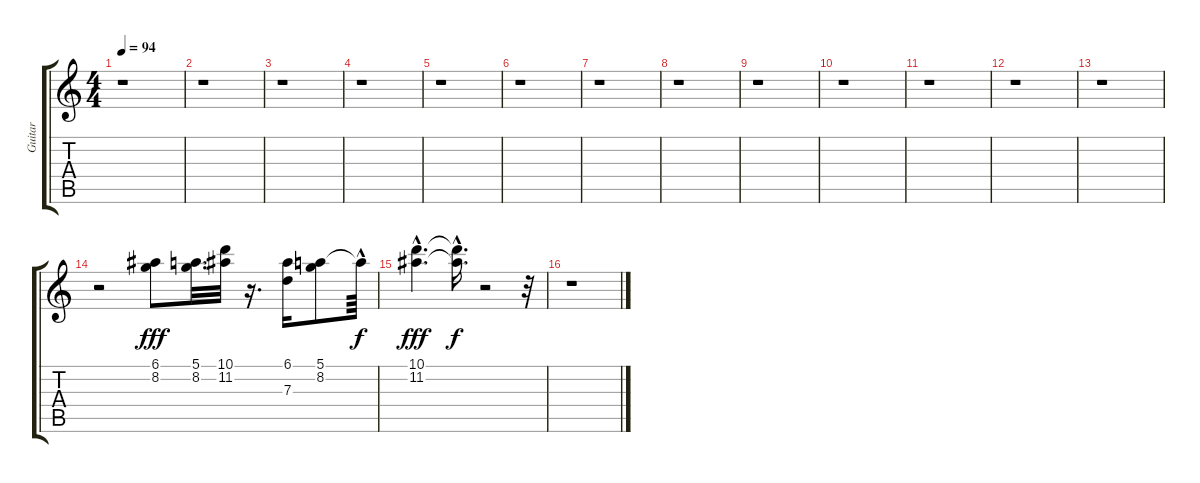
\track ("Guitar" "Guitar") {instrument electricguitarjazz}
\staff {score tabs}
\tuning (E4 B3 G3 D3 A2 E2) {hide}
\ts (4 4)
\tempo 94
\clef g2
\ks c
r.1{dy fff} |
r.1 |
r.1 |
r.1 |
r.1 |
r.1 |
r.1 |
r.1 |
r.1 |
r.1 |
r.1 |
r.1 |
r.1 |
r.2 (6.1 8.2).8 (5.1 8.2).32{d} (10.1 11.2).32 r.16{d} (6.1 7.3).16 (5.1 8.2).8 5.1{hac t}.64{dy f} |
(10.1{hac} 11.2{hac}).4{d dy fff} (10.1{hac t} 11.2{t}).16{d dy f} r.2 r.32 |
r.1
